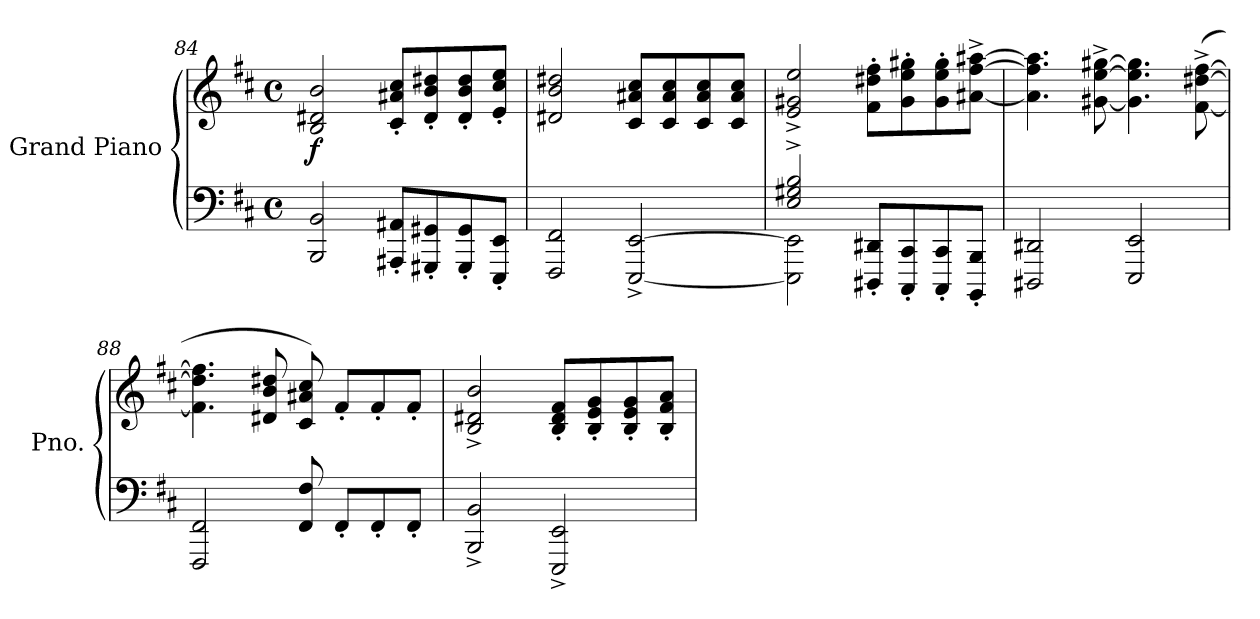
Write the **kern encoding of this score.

**kern	**kern	**dynam
*part1	*part1	*part1
*staff2	*staff1	*staff1/2
*I"Grand Piano	*	*
*I'Pno.	*	*
*clefF4	*clefG2	*
*k[f#c#]	*k[f#c#]	*
*M4/4	*M4/4	*
*met(c)	*met(c)	*
=84	=84	=84
!	!	!LO:DY:b
2BBB/ 2BB/	2B/ 2d#X/ 2b/	f
8AAA#X/' 8AA#X/'L	8c#/' 8a#X/' 8cc#/'L	.
8GGG#X/' 8GG#X/'	8d#/' 8b/' 8dd#X/'	.
8GGG#/' 8GG#/'	8d#/' 8b/' 8dd#/'	.
8EEE/' 8EE/'J	8e/' 8cc#/' 8ee/'J	.
=85	=85	=85
2FFF#/ 2FF#/	2d#X/ 2b/ 2dd#X/	.
[2EEE/^ [2EE/^	8c#/ 8a#X/ 8cc#/L	.
.	8c#/ 8a#/ 8cc#/	.
.	8c#/ 8a#/ 8cc#/	.
.	8c#/ 8a#/ 8cc#/J	.
=86	=86	=86
*^	*	*
2E/^ 2G#X/^ 2B/^	2EEE\] 2EE\]	2e/^ 2g#X/^ 2ee/^	.
2ryy	8DDD#X/' 8DD#X/'L	8f#\' 8dd#X\' 8ff#\'L	.
.	8CCC#/' 8CC#/'	8g#\' 8ee\' 8gg#X\'	.
.	8CCC#/' 8CC#/'	8g#\' 8ee\' 8gg#\'	.
.	8BBBB/' 8BBB/'J	[8a#X\^ [8ff#\^ [8aa#X\^J	.
*v	*v	*	*
=87	=87	=87
2DDD#X/ 2DD#X/	4.a#\] 4.ff#\] 4.aa#\]	.
.	[8g#X\^ [8ee\^ [8gg#X\^	.
2EEE/ 2EE/	4.g#\] 4.ee\] 4.gg#\]	.
.	(>[8f#\^ [8dd#X\^ [8ff#\^	.
!!LO:LB:g=z
=88	=88	=88
2FFF#/ 2FF#/	4.f#\] 4.dd#\] 4.ff#\]	.
.	8d#X/ 8b/ 8dd#X/	.
8FF#/ 8F#/	8c#/ 8a#X/ 8cc#/)	.
8FF#'/L	8f#'/L	.
8FF#'/	8f#'/	.
8FF#'/J	8f#'/J	.
=89	=89	=89
2BBB/^ 2BB/^	2B/^ 2d#X/^ 2b/^	.
2EEE/^ 2EE/^	8B/' 8d#/' 8f#/'L	.
.	8B/' 8e/' 8g/'	.
.	8B/' 8e/' 8g/'	.
.	8B/' 8f#/' 8a/'J	.
=	=	=
*-	*-	*-
